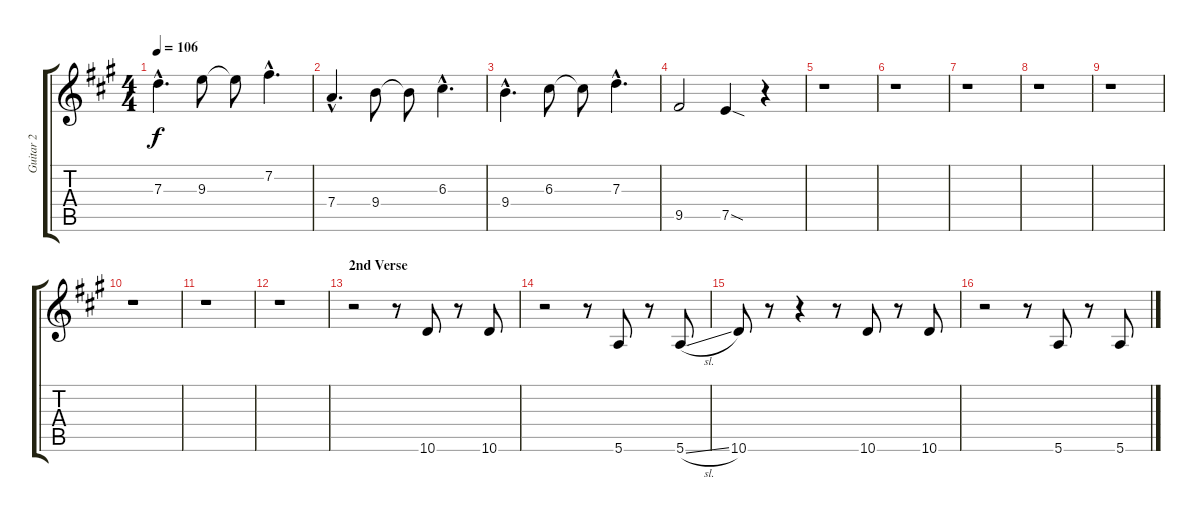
\track ("Guitar 2" "Guitar 2") {instrument distortionguitar}
\staff {score tabs}
\tuning (E4 B3 G3 D3 A2 E2) {hide}
\ts (4 4)
\tempo 106
\clef g2
\ks a
7.3{hac}.4{d dy f instrument distortionguitar} 9.3.8 9.3{t}.8 7.2{hac}.4{d} |
7.4{hac}.4{d} 9.4.8 9.4{t}.8 6.3{hac}.4{d} |
9.4{hac}.4{d} 6.3.8 6.3{t}.8 7.3{hac}.4{d} |
9.5.2 7.5{sod}.4 r.4 |
r.1 |
r.1 |
r.1 |
r.1 |
r.1 |
r.1 |
r.1 |
r.1 |
\section ("" "2nd Verse")
r.2{instrument electricguitarclean} r.8 10.6.8 r.8 10.6.8 |
r.2 r.8 5.6.8 r.8 5.6{sl}.8 |
10.6.8 r.8 r.4 r.8 10.6.8 r.8 10.6.8 |
r.2 r.8 5.6.8 r.8 5.6{sl}.8
